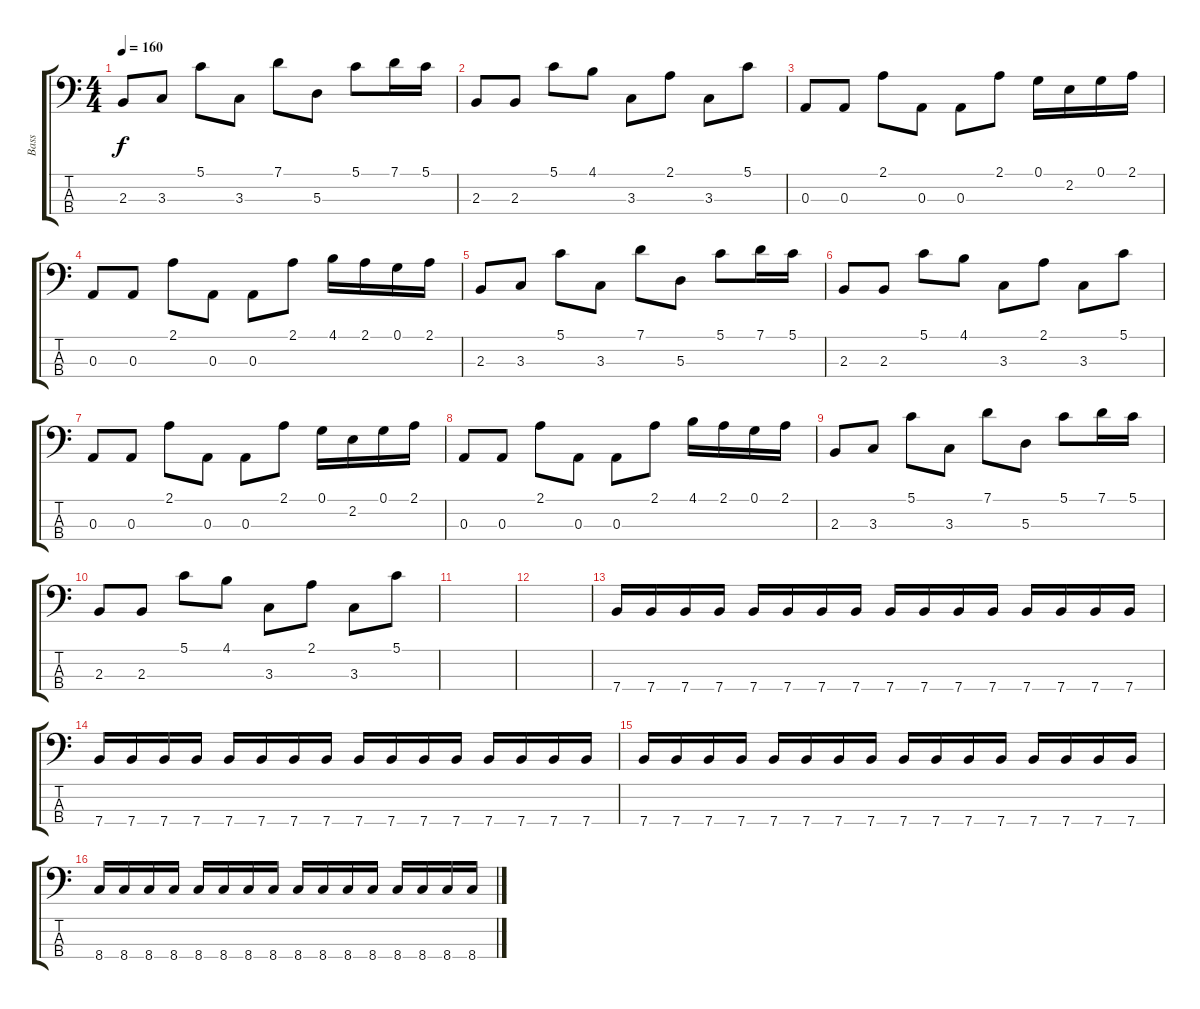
\track ("Bass" "Bass") {instrument electricbassfinger}
\staff {score tabs}
\tuning (G2 D2 A1 E1) {hide}
\ts (4 4)
\tempo 160
\clef f4
\ks c
2.3.8{dy f} 3.3.8 5.1.8 3.3.8 7.1.8 5.3.8 5.1.8 7.1.16 5.1.16 |
2.3.8 2.3.8 5.1.8 4.1.8 3.3.8 2.1.8 3.3.8 5.1.8 |
0.3.8 0.3.8 2.1.8 0.3.8 0.3.8 2.1.8 0.1.16 2.2.16 0.1.16 2.1.16 |
0.3.8 0.3.8 2.1.8 0.3.8 0.3.8 2.1.8 4.1.16 2.1.16 0.1.16 2.1.16 |
2.3.8 3.3.8 5.1.8 3.3.8 7.1.8 5.3.8 5.1.8 7.1.16 5.1.16 |
2.3.8 2.3.8 5.1.8 4.1.8 3.3.8 2.1.8 3.3.8 5.1.8 |
0.3.8 0.3.8 2.1.8 0.3.8 0.3.8 2.1.8 0.1.16 2.2.16 0.1.16 2.1.16 |
0.3.8 0.3.8 2.1.8 0.3.8 0.3.8 2.1.8 4.1.16 2.1.16 0.1.16 2.1.16 |
2.3.8 3.3.8 5.1.8 3.3.8 7.1.8 5.3.8 5.1.8 7.1.16 5.1.16 |
2.3.8 2.3.8 5.1.8 4.1.8 3.3.8 2.1.8 3.3.8 5.1.8 |
|
|
7.4.16{instrument electricbassfinger} 7.4.16 7.4.16 7.4.16 7.4.16 7.4.16 7.4.16 7.4.16 7.4.16 7.4.16 7.4.16 7.4.16 7.4.16 7.4.16 7.4.16 7.4.16 |
7.4.16{instrument electricbassfinger} 7.4.16 7.4.16 7.4.16 7.4.16 7.4.16 7.4.16 7.4.16 7.4.16 7.4.16 7.4.16 7.4.16 7.4.16 7.4.16 7.4.16 7.4.16 |
7.4.16{instrument electricbassfinger} 7.4.16 7.4.16 7.4.16 7.4.16 7.4.16 7.4.16 7.4.16 7.4.16 7.4.16 7.4.16 7.4.16 7.4.16 7.4.16 7.4.16 7.4.16 |
8.4.16 8.4.16 8.4.16 8.4.16 8.4.16 8.4.16 8.4.16 8.4.16 8.4.16 8.4.16 8.4.16 8.4.16 8.4.16 8.4.16 8.4.16 8.4.16
